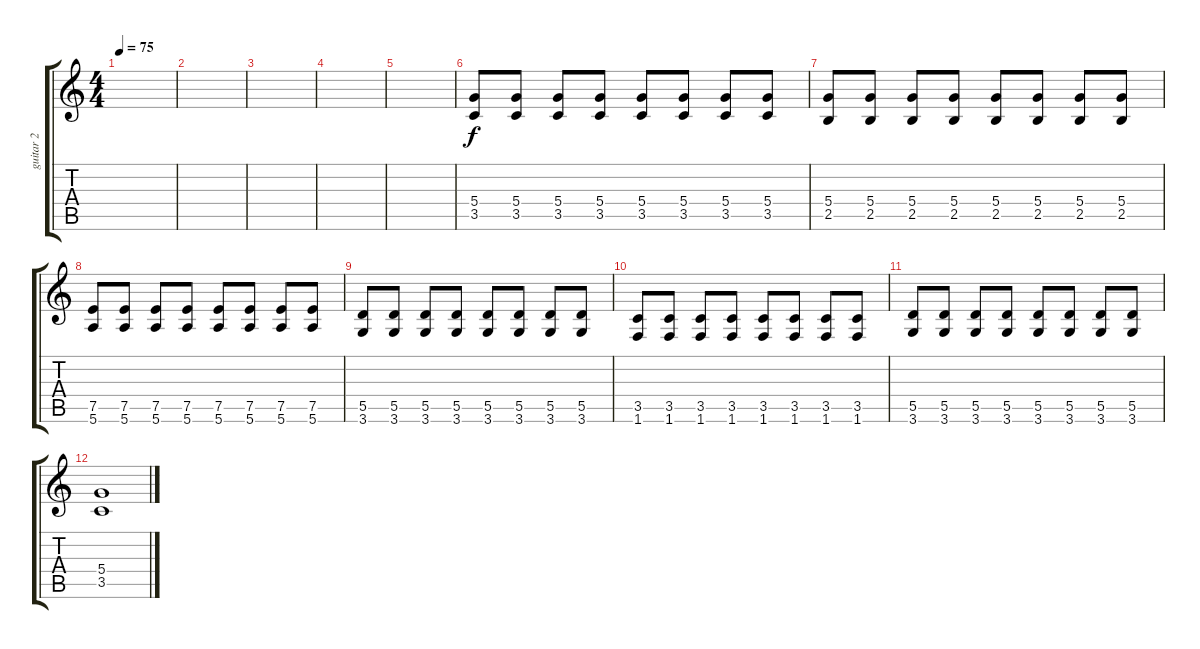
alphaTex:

\track ("guitar 2" "guitar 2") {instrument electricguitarjazz}
\staff {score tabs}
\tuning (E4 B3 G3 D3 A2 E2) {hide}
\ts (4 4)
\tempo 75
\clef g2
\ks c
|
|
|
|
|
(5.4 3.5).8{instrument overdrivenguitar} (5.4 3.5).8 (5.4 3.5).8 (5.4 3.5).8 (5.4 3.5).8 (5.4 3.5).8 (5.4 3.5).8 (5.4 3.5).8 |
(5.4 2.5).8 (5.4 2.5).8 (5.4 2.5).8 (5.4 2.5).8 (5.4 2.5).8 (5.4 2.5).8 (5.4 2.5).8 (5.4 2.5).8 |
(7.5 5.6).8 (7.5 5.6).8 (7.5 5.6).8 (7.5 5.6).8 (7.5 5.6).8 (7.5 5.6).8 (7.5 5.6).8 (7.5 5.6).8 |
(5.5 3.6).8 (5.5 3.6).8 (5.5 3.6).8 (5.5 3.6).8 (5.5 3.6).8 (5.5 3.6).8 (5.5 3.6).8 (5.5 3.6).8 |
(3.5 1.6).8 (3.5 1.6).8 (3.5 1.6).8 (3.5 1.6).8 (3.5 1.6).8 (3.5 1.6).8 (3.5 1.6).8 (3.5 1.6).8 |
(5.5 3.6).8 (5.5 3.6).8 (5.5 3.6).8 (5.5 3.6).8 (5.5 3.6).8 (5.5 3.6).8 (5.5 3.6).8 (5.5 3.6).8 |
(5.4 3.5).1
